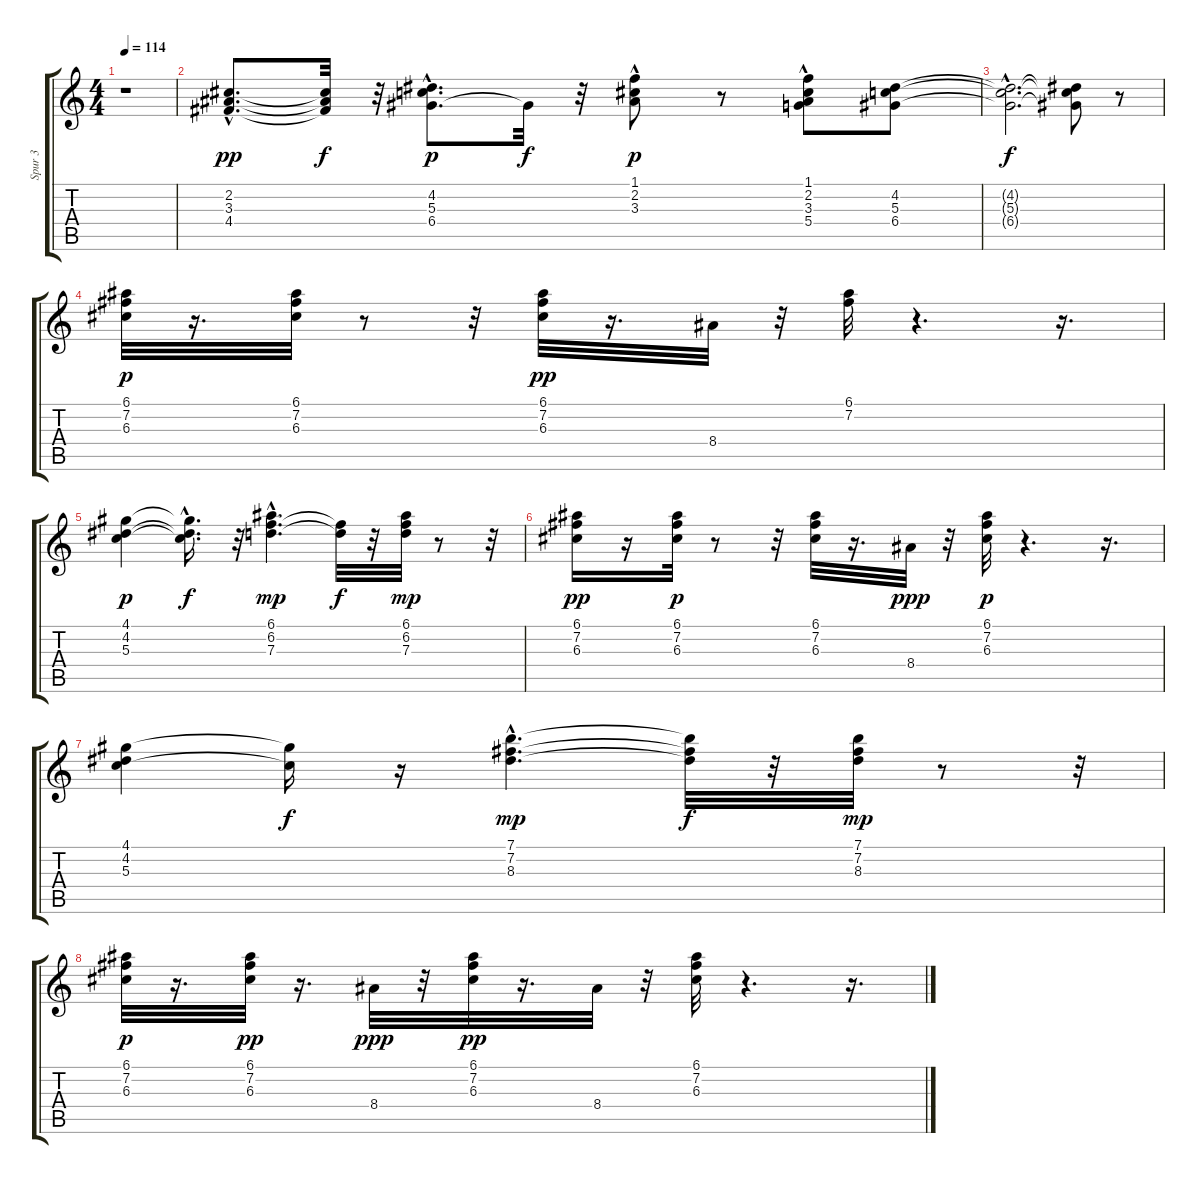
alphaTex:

\track ("Spur 3" "Spur 3") {instrument electricguitarclean}
\staff {score tabs}
\tuning (E4 B3 G3 D3 A2 E2) {hide}
\ts (4 4)
\tempo 114
\clef g2
\ks c
r.1{dy p} |
(2.2{hac} 3.3{hac} 4.4{hac}).8{d dy pp} (2.2{t} 3.3{t} 4.4{t}).32{dy f} r.32 (4.2{hac} 5.3 6.4{hac}).8{d dy p} 6.4{t}.32{dy f} r.32 (1.1 2.2 3.3{hac}).8{dy p} r.8 (1.1{hac} 2.2 3.3{hac} 5.4).8 (4.2 5.3 6.4).8 |
(4.2{hac t} 5.3{hac t} 6.4{hac t}).2{d dy f} (4.2{t} 5.3{t} 6.4{t}).8 r.8 |
(6.1 7.2 6.3).32{dy p} r.16{d} (6.1 7.2 6.3).32 r.8 r.32 (6.1 7.2 6.3).32{dy pp} r.16{d} 8.4.32 r.32 (6.1 7.2).32 r.4{d} r.16{d} |
(4.1 4.2 5.3).4{dy p} (4.1{hac t} 4.2{t} 5.3{t}).16{d dy f} r.32 (6.1{hac} 6.2{hac} 7.3{hac}).4{d dy mp} (6.2{t} 7.3{t}).32{dy f} r.32 (6.1 6.2 7.3).32{dy mp} r.8 r.32 |
(6.1 7.2 6.3).16{dy pp} r.16 (6.1 7.2 6.3).32{dy p} r.8 r.32 (6.1 7.2 6.3).32 r.16{d} 8.4.32{dy ppp} r.32 (6.1 7.2 6.3).32{dy p} r.4{d} r.16{d} |
(4.1 4.2 5.3).4 (4.1{t} 5.3{t}).16{dy f} r.16 (7.1{hac} 7.2{hac} 8.3{hac}).4{d dy mp} (7.1{t} 7.2{t} 8.3{t}).32{dy f} r.32 (7.1 7.2 8.3).32{dy mp} r.8 r.32 |
(6.1 7.2 6.3).32{dy p} r.16{d} (6.1 7.2 6.3).32{dy pp} r.16{d} 8.4.32{dy ppp} r.32 (6.1 7.2 6.3).32{dy pp} r.16{d} 8.4.32 r.32 (6.1 7.2 6.3).32 r.4{d} r.16{d}
